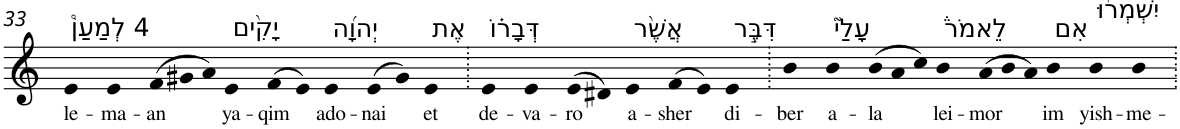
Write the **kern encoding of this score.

**kern	**text
*part1	*part1
*staff1	*staff1
*I"Piano	*
*I'Pno	*
!!LO:PB:g=z
*clefG2	*
*k[]	*
=33	=33
!LO:TX:a:t=4 לְמַעַן֩	!
!	!LO:LY:b
4e	le-
!	!LO:LY:b
4e	-ma-
*Xtuplet	*
!	!LO:LY:b
(>12f	-an
12g#X	.
12a)	.
!LO:TX:a:t=יָקִ֨ים	!
!	!LO:LY:b
4e	ya-
!	!LO:LY:b
(>8f	-qim
8e)	.
!LO:TX:a:t=יְהוָ֜ה	!
!	!LO:LY:b
4e	ado-
!	!LO:LY:b
(>8e	-nai
8g#)	.
!LO:TX:a:t=אֶת	!
!	!LO:LY:b
4e	et
=34.	=34.
!LO:TX:a:t=דְּבָר֗וֹ	!
!	!LO:LY:b
4e	de-
!	!LO:LY:b
4e	-va-
!	!LO:LY:b
(>8e	-ro
8d#X)	.
!LO:TX:a:t=אֲשֶׁ֨ר	!
!	!LO:LY:b
4e	a-
!	!LO:LY:b
(>8f	-sher
8e)	.
!LO:TX:a:t=דִּבֶּ֣ר	!
!	!LO:LY:b
4e	di-
=35.	=35.
!	!LO:LY:b
4b	-ber
!LO:TX:a:t=עָלַי֮	!
!	!LO:LY:b
4b	a-
!	!LO:LY:b
(>12b	-la
12a	.
12cc)	.
!LO:TX:a:t=לֵאמֹר֒	!
!	!LO:LY:b
4b	lei-
!	!LO:LY:b
(>12a	-mor
12b	.
12a)	.
!LO:TX:a:t=אִם	!
!	!LO:LY:b
4b	im
!LO:TX:a:t=יִשְׁמְר֨וּ	!
!	!LO:LY:b
4b	yish-
!	!LO:LY:b
4b	-me-
=.	=.
*-	*-
